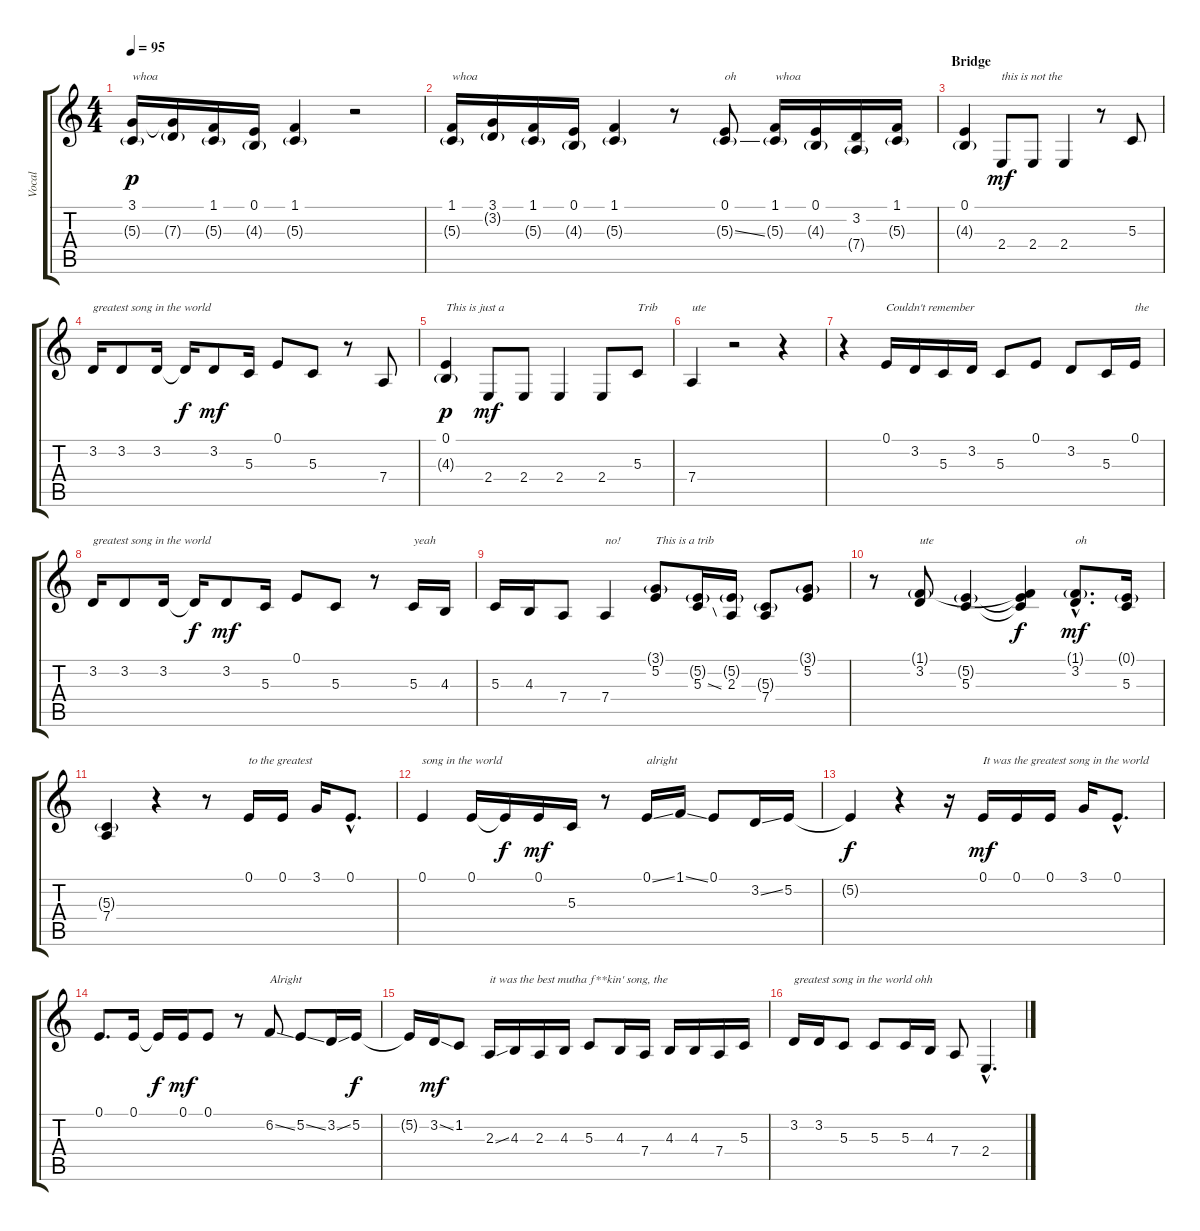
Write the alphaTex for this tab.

\track ("Vocal" "Vocal") {instrument vibraphone}
\staff {score tabs}
\tuning (E4 B3 G3 D3 A2 E2) {hide}
\ts (4 4)
\tempo 95
\clef g2
\ks c
(3.1 5.3{g}).16{txt "whoa" dy p} (3.1{t} 7.3{g}).16 (1.1 5.3{g}).16 (0.1 4.3{g}).16 (1.1 5.3{g}).4 r.2 |
(1.1 5.3{g}).16{txt "whoa"} (3.1 3.2{g}).16 (1.1 5.3{g}).16 (0.1 4.3{g}).16 (1.1 5.3{g}).4 r.8 (0.1 5.3{ss g}).8{txt "oh"} (1.1 5.3{g}).16{txt "whoa"} (0.1 4.3{g}).16 (3.2 7.4{g}).16 (1.1 5.3{g}).16 |
\section ("" "Bridge")
(0.1 4.3{g}).4 2.4.8{txt "this is not the" dy mf} 2.4.8 2.4.4 r.8 5.3.8 |
3.2.16{txt "greatest song in the world"} 3.2.8 3.2.16 3.2{t}.16{dy f} 3.2.8{dy mf} 5.3.16 0.1.8 5.3.8 r.8 7.4.8 |
(0.1 4.3{g}).4{txt "This is just a " dy p} 2.4.8{dy mf} 2.4.8 2.4.4 2.4.8 5.3.8{txt "Trib"} |
7.4.4{txt "ute"} r.2 r.4 |
r.4 0.1.16{txt "Couldn't remember"} 3.2.16 5.3.16 3.2.16 5.3.8 0.1.8 3.2.8 5.3.16 0.1.16{txt "the"} |
3.2.16{txt "greatest song in the world"} 3.2.8 3.2.16 3.2{t}.16{dy f} 3.2.8{dy mf} 5.3.16 0.1.8 5.3.8 r.8 5.3.16{txt "yeah"} 4.3.16 |
5.3.16 4.3.16 7.4.8 7.4.4{txt "no!"} (3.1{g} 5.2).8{txt "This is a trib"} (5.2{g} 5.3{ss}).16 (5.2{g} 2.3).16 (5.3{g} 7.4).8 (3.1{g} 5.2).8 |
r.8 (1.1{g} 3.2).8{txt "ute"} (5.2{g} 5.3).4 (1.1{t} 5.2{t} 5.3{t}).4{dy f} (1.1{g hac} 3.2{hac}).8{d txt "oh" dy mf} (0.1{g} 5.3).16 |
(5.3{g} 7.4).4 r.4 r.8 0.1.16{txt "to the greatest"} 0.1.16 3.1.16 0.1{hac}.8{d} |
0.1.4{txt "song in the world"} 0.1.16 0.1{t}.16{dy f} 0.1.16{dy mf} 5.3.16 r.8 0.1{ss}.16{txt "alright"} 1.1{ss}.16 0.1.8 3.2{ss}.16 5.2.16 |
5.2{t}.4{dy f} r.4 r.16 0.1.16{txt "It was the greatest song in the world" dy mf} 0.1.16 0.1.16 3.1.16 0.1{hac}.8{d} |
0.1.8{d} 0.1.16 0.1{t}.16{dy f} 0.1.16{dy mf} 0.1.8 r.8 6.2{ss}.8{txt "Alright"} 5.2{ss}.8 3.2{ss}.16 5.2.16{dy f} |
5.2{t}.16 3.2{ss}.16{dy mf} 1.2.8 2.3{ss}.16{txt "it was the best mutha f**kin' song, the"} 4.3.16 2.3.16 4.3.16 5.3.8 4.3.16 7.4.16 4.3.16 4.3.16 7.4.16 5.3.16 |
3.2.16{txt "greatest song in the world ohh"} 3.2.16 5.3.8 5.3.8 5.3.16 4.3.16 7.4.8 2.4{hac}.4{d}
